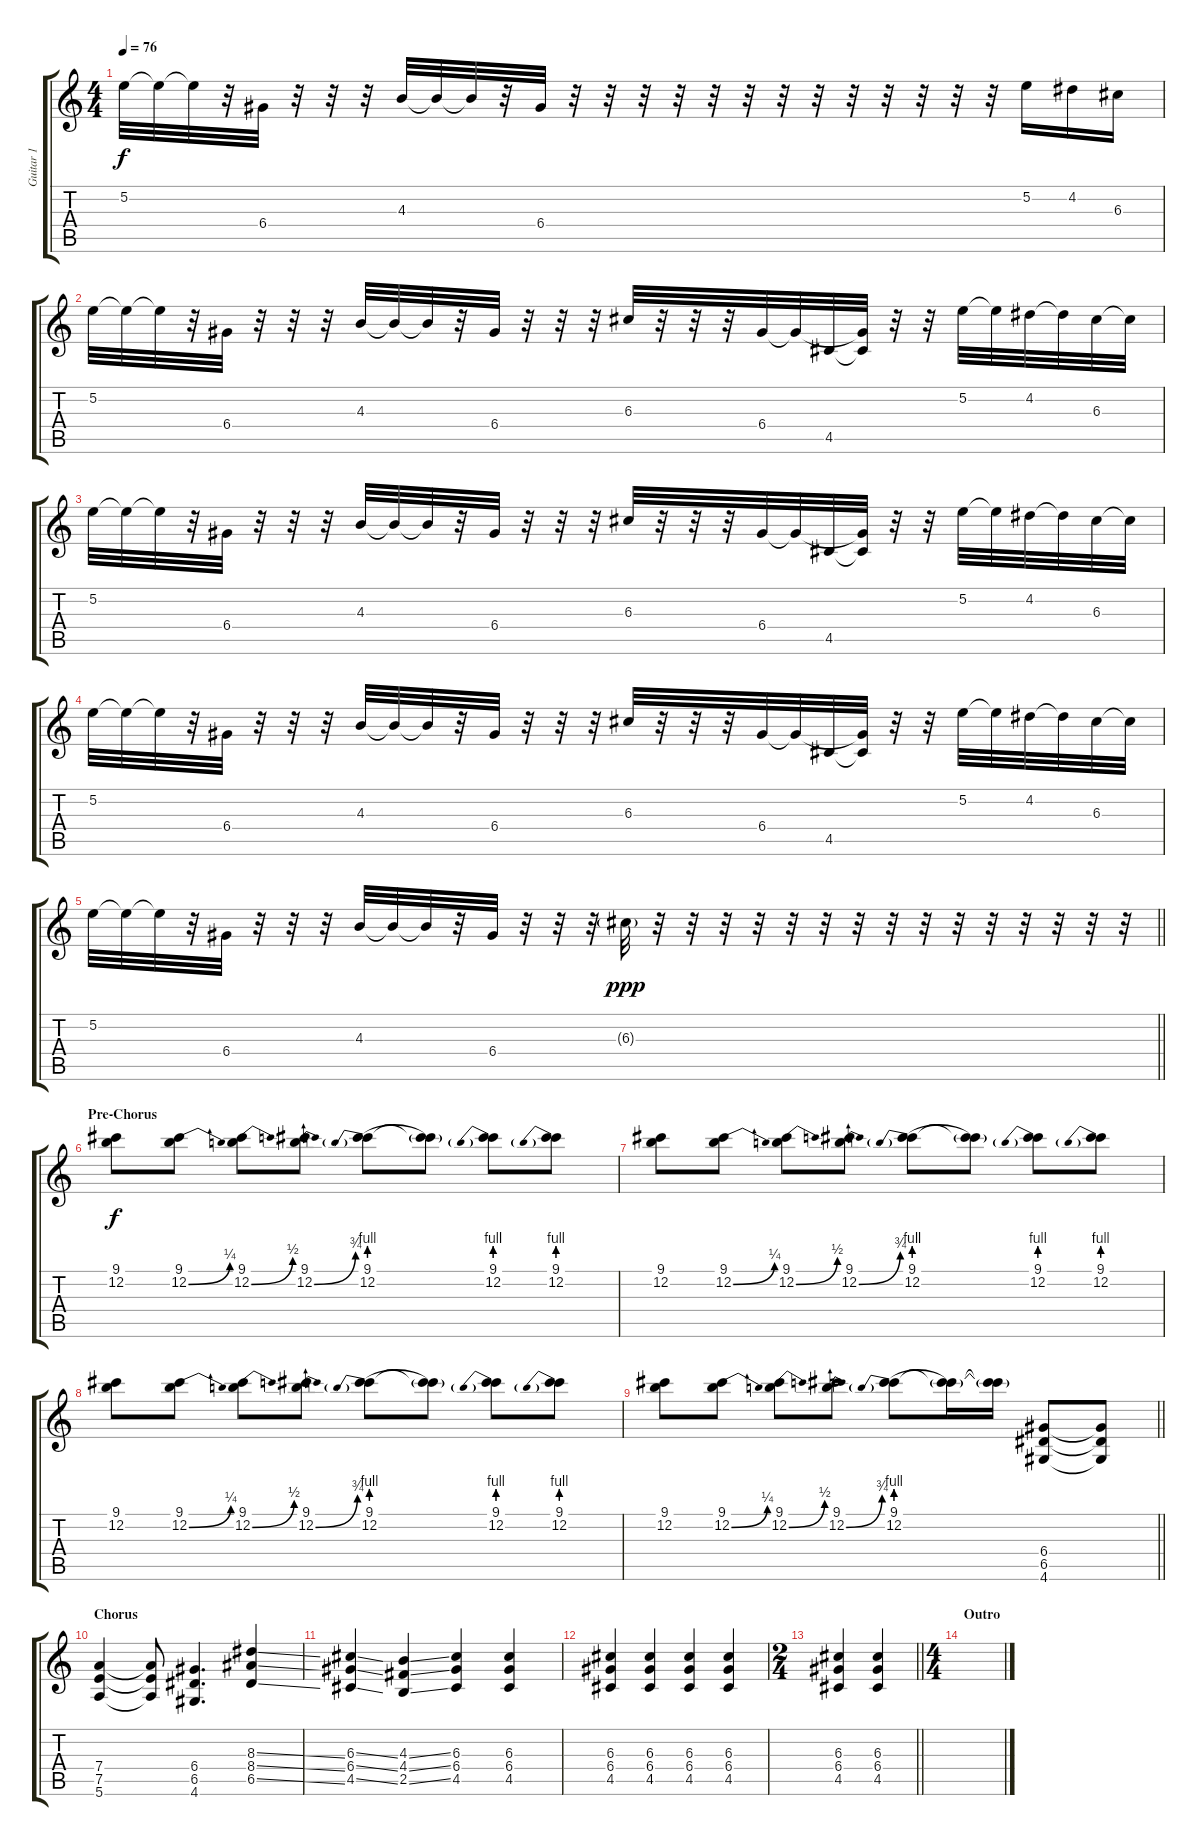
\track ("Guitar 1" "Guitar 1") {instrument overdrivenguitar}
\staff {score tabs}
\tuning (E4 B3 G3 D3 A2 E2) {hide}
\ts (4 4)
\tempo 76
\clef g2
\ks c
5.2.32{dy f} 5.2{t}.32 5.2{t}.32 r.32 6.4.32 r.32 r.32 r.32 4.3.32 4.3{t}.32 4.3{t}.32 r.32 6.4.32 r.32 r.32 r.32 r.32 r.32 r.32 r.32 r.32 r.32 r.32 r.32 r.32 r.32 5.2.16 4.2.16 6.3.16 |
5.2.32{volume 16} 5.2{t}.32 5.2{t}.32 r.32 6.4.32 r.32 r.32 r.32 4.3.32 4.3{t}.32 4.3{t}.32 r.32 6.4.32 r.32 r.32 r.32 6.3.32 r.32 r.32 r.32 6.4.32 6.4{t}.32 4.5.32 (6.4{t} 4.5{t}).32 r.32 r.32 5.2.32 5.2{t}.32 4.2.32 4.2{t}.32 6.3.32 6.3{t}.32 |
5.2.32 5.2{t}.32 5.2{t}.32 r.32 6.4.32 r.32 r.32 r.32 4.3.32 4.3{t}.32 4.3{t}.32 r.32 6.4.32 r.32 r.32 r.32 6.3.32 r.32 r.32 r.32 6.4.32 6.4{t}.32 4.5.32 (6.4{t} 4.5{t}).32 r.32 r.32 5.2.32 5.2{t}.32 4.2.32 4.2{t}.32 6.3.32 6.3{t}.32 |
5.2.32 5.2{t}.32 5.2{t}.32 r.32 6.4.32 r.32 r.32 r.32 4.3.32 4.3{t}.32 4.3{t}.32 r.32 6.4.32 r.32 r.32 r.32 6.3.32 r.32 r.32 r.32 6.4.32 6.4{t}.32 4.5.32 (6.4{t} 4.5{t}).32 r.32 r.32 5.2.32 5.2{t}.32 4.2.32 4.2{t}.32 6.3.32 6.3{t}.32 |
\barLineRight lightlight
5.2.32 5.2{t}.32 5.2{t}.32 r.32 6.4.32 r.32 r.32 r.32 4.3.32 4.3{t}.32 4.3{t}.32 r.32 6.4.32 r.32 r.32 r.32 6.3{g}.32{dy ppp} r.32 r.32 r.32 r.32 r.32 r.32 r.32 r.32 r.32 r.32 r.32 r.32 r.32 r.32 r.32 |
\section ("" "Pre-Chorus")
(9.1 12.2).8{dy f volume 8 instrument overdrivenguitar} (9.1 12.2{be (bend 0 0 60 1)}).8 (9.1 12.2{be (bend 0 0 60 2)}).8 (9.1 12.2{be (bend 0 0 60 3)}).8 (9.1 12.2{be (prebend 0 4 60 4)}).8 (9.1{t} 12.2{t}).8 (9.1 12.2{be (prebend 0 4 60 4)}).8 (9.1 12.2{be (prebend 0 4 60 4)}).8 |
(9.1 12.2).8 (9.1 12.2{be (bend 0 0 60 1)}).8 (9.1 12.2{be (bend 0 0 60 2)}).8 (9.1 12.2{be (bend 0 0 60 3)}).8 (9.1 12.2{be (prebend 0 4 60 4)}).8 (9.1{t} 12.2{t}).8 (9.1 12.2{be (prebend 0 4 60 4)}).8 (9.1 12.2{be (prebend 0 4 60 4)}).8 |
(9.1 12.2).8 (9.1 12.2{be (bend 0 0 60 1)}).8 (9.1 12.2{be (bend 0 0 60 2)}).8 (9.1 12.2{be (bend 0 0 60 3)}).8 (9.1 12.2{be (prebend 0 4 60 4)}).8 (9.1{t} 12.2{t}).8 (9.1 12.2{be (prebend 0 4 60 4)}).8 (9.1 12.2{be (prebend 0 4 60 4)}).8 |
\barLineRight lightlight
(9.1 12.2).8 (9.1 12.2{be (bend 0 0 60 1)}).8 (9.1 12.2{be (bend 0 0 60 2)}).8 (9.1 12.2{be (bend 0 0 60 3)}).8 (9.1 12.2{be (prebend 0 4 60 4)}).8 (9.1{t} 12.2{t}).16 (9.1{t} 12.2{t}).16 (6.4 6.5 4.6).8 (6.4{t} 6.5{t} 4.6{t}).8 |
\section ("" "Chorus")
(7.4 7.5 5.6).4 (7.4{t} 7.5{t} 5.6{t}).8 (6.4 6.5 4.6).4{d} (8.3{ss} 8.4{ss} 6.5{ss}).4 |
(6.3{ss} 6.4{ss} 4.5{ss}).4 (4.3{ss} 4.4{ss} 2.5{ss}).4 (6.3 6.4 4.5).4 (6.3 6.4 4.5).4 |
(6.3 6.4 4.5).4 (6.3 6.4 4.5).4 (6.3 6.4 4.5).4 (6.3 6.4 4.5).4 |
\ts (2 4)
\barLineRight lightlight
(6.3 6.4 4.5).4 (6.3 6.4 4.5).4 |
\ts (4 4)
\section ("" "Outro")
